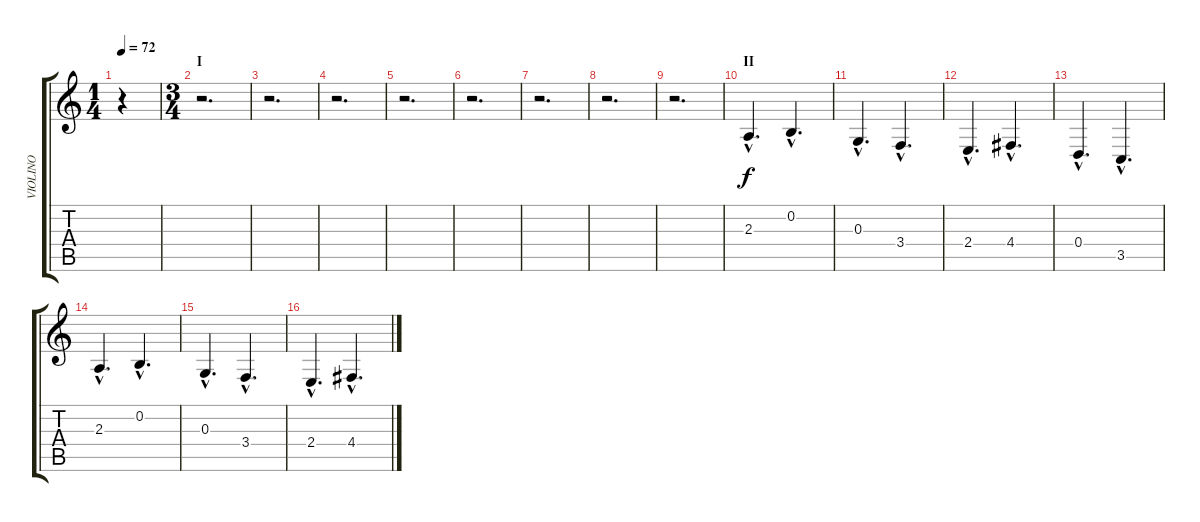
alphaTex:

\track ("VIOLINO" "VIOLINO") {instrument violin}
\staff {score tabs}
\tuning (E4 B3 G3 D3 A2 D2) {hide}
\ts (1 4)
\tempo 72
\clef g2
\ks c
r.4{dy f instrument violin} |
\ts (3 4)
\section ("" "I")
r.2{d} |
r.2{d} |
r.2{d} |
r.2{d} |
r.2{d} |
r.2{d} |
r.2{d} |
r.2{d} |
\section ("" "II")
2.3{hac}.4{d} 0.2{hac}.4{d} |
0.3{hac}.4{d} 3.4{hac}.4{d} |
2.4{hac}.4{d} 4.4{hac}.4{d} |
0.4{hac}.4{d} 3.5{hac}.4{d} |
2.3{hac}.4{d} 0.2{hac}.4{d} |
0.3{hac}.4{d} 3.4{hac}.4{d} |
2.4{hac}.4{d} 4.4{hac}.4{d}
